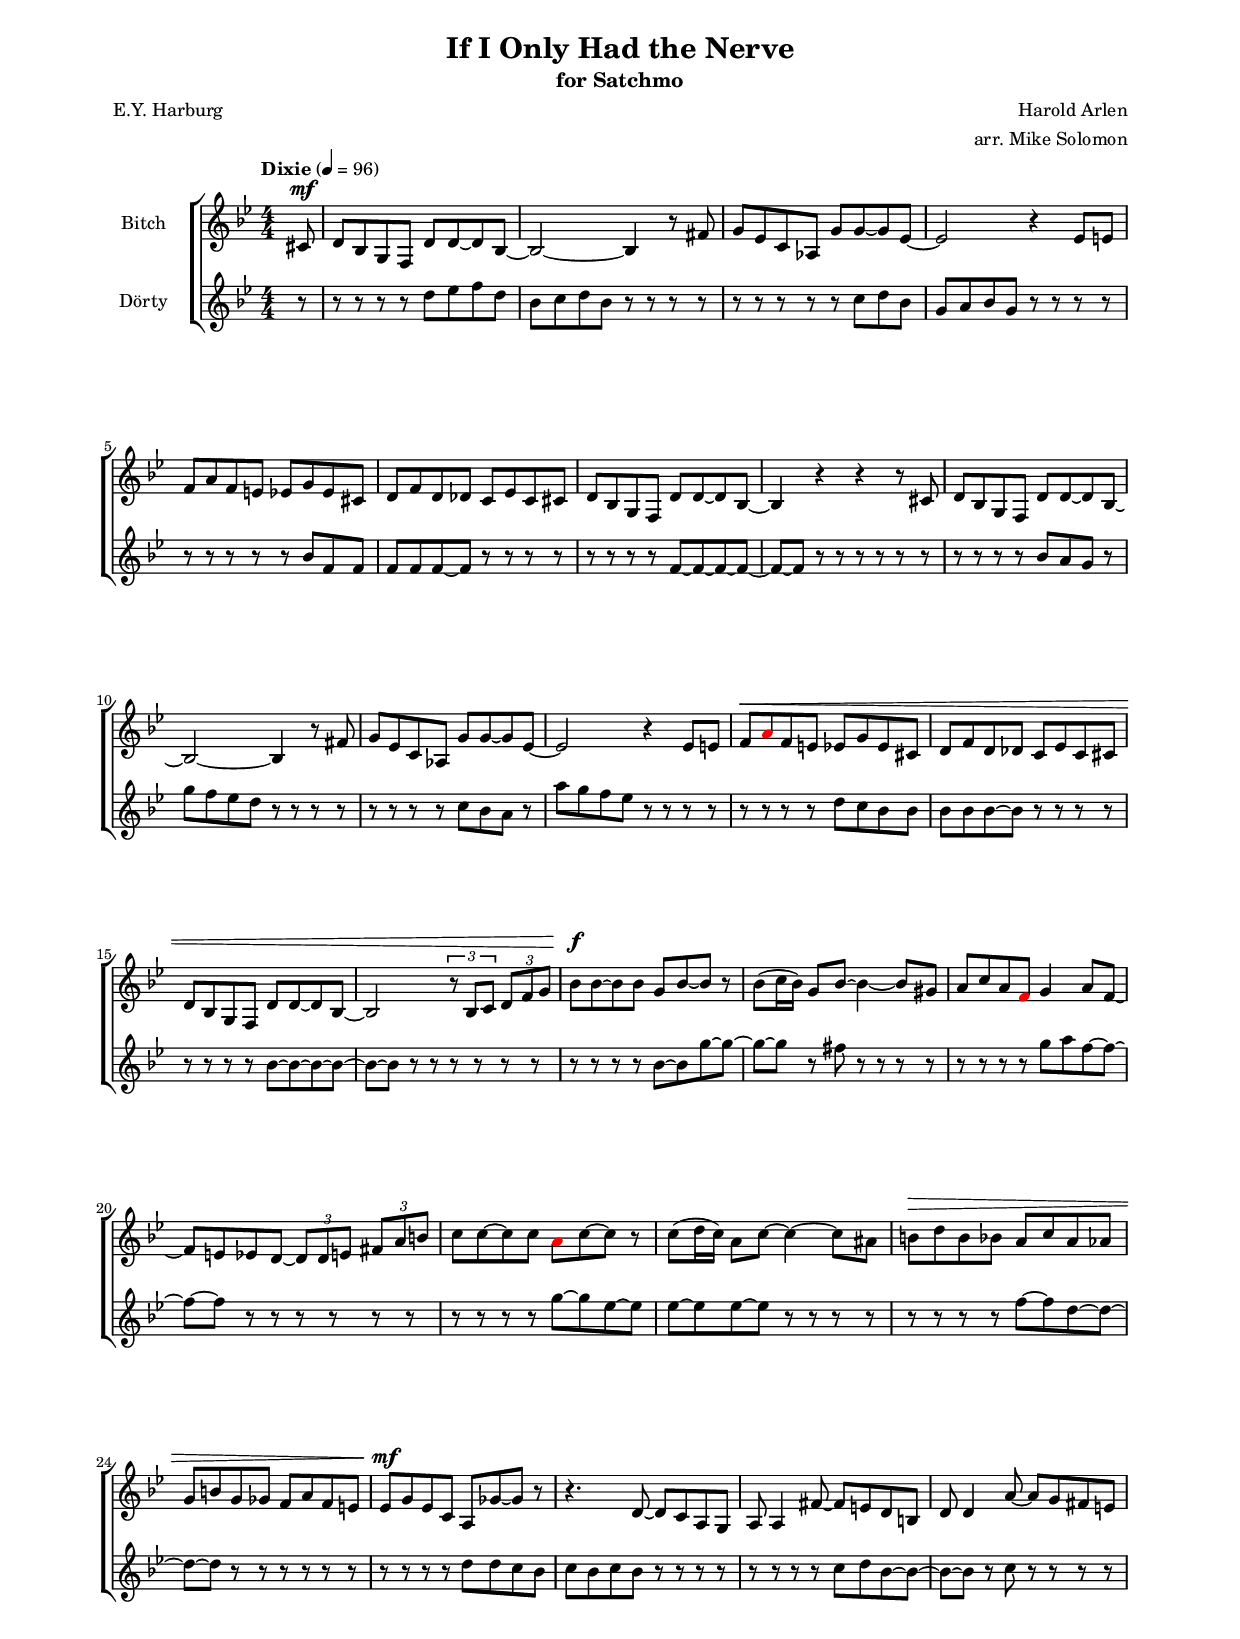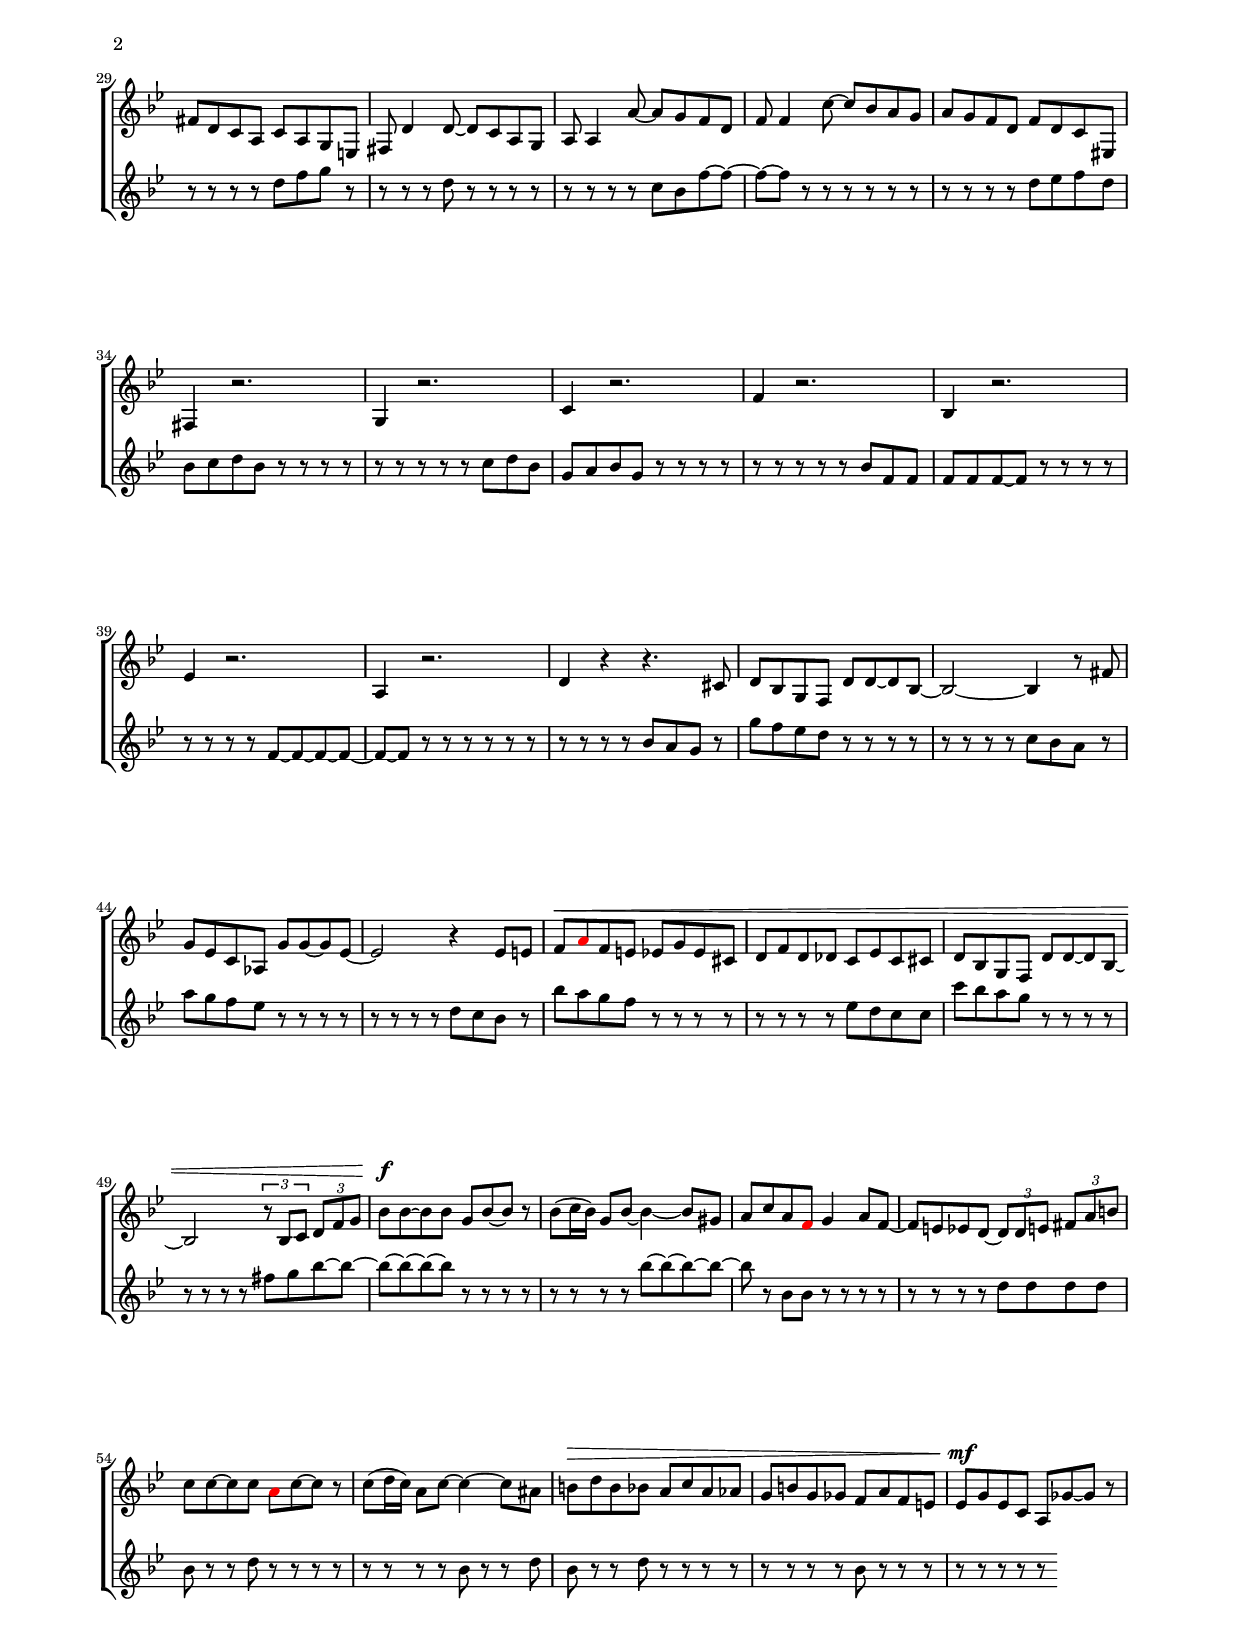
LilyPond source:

\version "2.19.0"
\include "defs-devel.ly"

marD = \markup \null
elsD = \markup \null
mikD = \markup \null
rynZ = \markup \null
desD = \markup \null

#(set-global-staff-size 15.87)
autoBeamInstruction = \autoBeamOn

solo = \markup \italic "solo"
psolo = \markup \italic "(solo)"
skat = \markup \italic "sit skat"
shoot = \markup \italic "SYT"

\header {
  title = "If I Only Had the Nerve"
  subtitle = "for Satchmo"
  %title = "Somewhere Over the Rainbow"
  composer = "Harold Arlen"
  poet = "E.Y. Harburg"
  arranger = "arr. Mike Solomon"
  %arranger = "arr. (anon)"
}
\paper {
  #(define fonts
    (set-global-fonts
    #:music "lilyjazz"
    #:brace "lilyjazz"
    #:roman "LilyJAZZText"
    #:sans "LilyJAZZChord"
    #:factor (/ staff-height pt 20)
  ))
  ragged-right = ##f
  left-margin = 0.75\in
  right-margin = 0.75\in
  top-margin = 0.5\in
  bottom-margin = 0.6\in
  ragged-last-bottom = ##f
  %max-systems-per-page = #2
  %oddHeaderMarkup = "FIRST FULL DRAFT 20.10.14 4:44"
  %evenHeaderMarkup = "FIRST FULL DRAFT 20.10.14 4:44"
}


#(ly:set-option 'point-and-click #f)

#(set-global-staff-size 15.87)

railroad =  {
  \once \override BreathingSign.text = \markup \musicglyph #"scripts.caesura.straight"
  \breathe
}
myred = \once \override NoteHead #'color = #red

php = \once \override Hairpin.stencil = #(parenthesize-callback ly:hairpin::print)

\paper {
  footnote-separator-markup = \markup { \column { " "\override #`(span-factor . 1/5) { \draw-hline } }}
  footnote-padding = 1\mm
  top-system-spacing = #'((basic-distance . 1) (minimum-distance . 0) (padding . 1) (stretchability . 40))
  bottom-system-spacing = #'((basic-distance . 1) (minimum-distance . 0) (padding . 1) (stretchability . 50))
  ragged-right = ##f
}

prefatoryMatter = {
  \key bes \major
  \autoBeamInstruction
  \time 4/4
}

scorePrefatoryMatter = {
  \prefatoryMatter
  \partial 8
}

midiPrefatoryMatter = {
  \prefatoryMatter
  \partial 8
}

theme = \relative c {
  cis8-\tag #'first \mf |
  d8 bes8 g8 f8 d'8 d8 ~ d8 bes8 ~ |
  bes2 ~ bes4 r8 fis'8 |
  g8 ees8 c8 aes8 g'8 g8 ~ g8 ees8 ~ |
  ees2 r4 ees8 e8 |
  f8-\tag #'second \< \tag #'second { \rred } a8 f8 e8 ees8 g8 ees8 cis8 |
  d8 f8 d8 des8 c8 ees8 c8 cis8 |
  d8 bes8 g8 f8 d'8 d8 ~ d8 bes8 ~ |
  \tag #'first { bes4 }
  \tag #'second { bes2 }
}

marks = {
  \tempo "Dixie" 4=96
  \time 4/4
  \partial 8 s8
  \repeat unfold 25 { s1 }
}

soprano = \transpose c c {
  \transpose c c' \removeWithTag #'second \theme
  r4 r4 r8
  \transpose c c' \removeWithTag #'first \theme
  \relative c' {
    \times 2/3 { r8 bes c } \times 2/3 { d f g } |
    bes8\f bes8 ~ bes8 bes8 g8 bes8 ~ bes8 r8 |
    bes8 ( c16 bes ) g8 bes8 ~ bes4 ~ bes8 gis8 |
    a8 c8 a8 \rred f8 g4 a8 f8 ~ |
    f8 e8 ees8 d8 ~ \times 2/3 { d d e } \times 2/3 { fis a b } |
    c8 c8 ~ c8 c8 \rred a8 c8 ~ c8 r8 |
    c8 ( d16 c ) a8 c8 ~ c4 ~ c8 ais8 |
    b8\> d8 b8 bes8 a8 c8 a8 aes8 |
    g8 b8 g8 ges8 f8 a8 f8 e8 |
    ees8\mf g8 ees8 c8 a8 ges'8 ~ ges8 r8 |
    r4. d8 ~ d c a g |
    a a4 fis'8 ~ fis e d b |
    d d4 a'8 ~ a g fis e |
    fis d c a c a g e |
    fis d'4 d8 ~ d c a g |
    a a4 a'8 ~ a g f d |
    f f4 c'8 ~ c bes a g |
    a g f d f d c eis, |
    fis4 r2. |
    g4 r2. |
    c4 r2. |
    f4 r2. |
    bes,4 r2. |
    ees4 r2. |
    a,4 r2. |
    d4 r4 r4. 
  }
  \transpose c c' \removeWithTag #'first \theme
  \relative c' {
      \times 2/3 { r8 bes c } \times 2/3 { d f g } |
      bes8\f bes8 ~ bes8 bes8 g8 bes8 ~ bes8 r8 |
      bes8 ( c16 bes ) g8 bes8 ~ bes4 ~ bes8 gis8 |
      a8 c8 a8 \rred f8 g4 a8 f8 ~ |
      f8 e8 ees8 d8 ~ \times 2/3 { d d e } \times 2/3 { fis a b } |
      c8 c8 ~ c8 c8 \rred a8 c8 ~ c8 r8 |
      c8 ( d16 c ) a8 c8 ~ c4 ~ c8 ais8 |
      b8\> d8 b8 bes8 a8 c8 a8 aes8 |
      g8 b8 g8 ges8 f8 a8 f8 e8 |
      ees8\mf g8 ees8 c8 a8 ges'8 ~ ges8 r8 |
  }
}

sopranoWords = \lyricmode {
}

test = {
  \transpose g g { r8 r8 r8 r8 r8 d''8 ees''8 f''8 d''8 bes'8 c''8 d''8 bes'8 r8 r8 r8 r8 r8 r8 r8 r8 r8 c''8 d''8 bes'8 g'8 a'8 bes'8 g'8 r8 r8 r8 r8 r8 r8 r8 r8 r8 bes'8 f'8 f'8 f'8 f'8 f'8 ~ f'8 r8 r8 r8 r8 r8 r8 r8 r8 f'8 ~ f'8 ~ f'8 ~ f'8 ~ f'8 ~ f'8 r8 r8 r8 r8 r8 r8 r8 r8 r8 r8 bes'8 a'8 g'8 r8 g''8 f''8 ees''8 d''8 r8 r8 r8 r8 r8 r8 r8 r8 c''8 bes'8 a'8 r8 a''8 g''8 f''8 ees''8 r8 r8 r8 r8 r8 r8 r8 r8 d''8 c''8 bes'8 bes'8 bes'8 bes'8 bes'8 ~ bes'8 r8 r8 r8 r8 r8 r8 r8 r8 bes'8 ~ bes'8 ~ bes'8 ~ bes'8 ~ bes'8 ~ bes'8 r8 r8 r8 r8 r8 r8 r8 r8 r8 r8 bes'8 ~ bes'8 g''8 ~ g''8 ~ g''8 ~ g''8 r8 fis''8 r8 r8 r8 r8 r8 r8 r8 r8 g''8 a''8 f''8 ~ f''8 ~ f''8 ~ f''8 r8 r8 r8 r8 r8 r8 r8 r8 r8 r8 g''8 ~ g''8 ees''8 ~ ees''8 ees''8 ~ ees''8 ees''8 ~ ees''8 r8 r8 r8 r8 r8 r8 r8 r8 f''8 ~ f''8 d''8 ~ d''8 ~ d''8 ~ d''8 r8 r8 r8 r8 r8 r8 r8 r8 r8 r8 d''8 d''8 c''8 bes'8 c''8 bes'8 c''8 bes'8 r8 r8 r8 r8 r8 r8 r8 r8 c''8 d''8 bes'8 ~ bes'8 ~ bes'8 ~ bes'8 r8 c''8 r8 r8 r8 r8 r8 r8 r8 r8 d''8 f''8 g''8 r8 r8 r8 r8 d''8 r8 r8 r8 r8 r8 r8 r8 r8 c''8 bes'8 f''8 ~ f''8 ~ f''8 ~ f''8 r8 r8 r8 r8 r8 r8 r8 r8 r8 r8 d''8 ees''8 f''8 d''8 bes'8 c''8 d''8 bes'8 r8 r8 r8 r8 r8 r8 r8 r8 r8 c''8 d''8 bes'8 g'8 a'8 bes'8 g'8 r8 r8 r8 r8 r8 r8 r8 r8 r8 bes'8 f'8 f'8 f'8 f'8 f'8 ~ f'8 r8 r8 r8 r8 r8 r8 r8 r8 f'8 ~ f'8 ~ f'8 ~ f'8 ~ f'8 ~ f'8 r8 r8 r8 r8 r8 r8 r8 r8 r8 r8 bes'8 a'8 g'8 r8 g''8 f''8 ees''8 d''8 r8 r8 r8 r8 r8 r8 r8 r8 c''8 bes'8 a'8 r8 a''8 g''8 f''8 ees''8 r8 r8 r8 r8 r8 r8 r8 r8 d''8 c''8 bes'8 r8 bes''8 a''8 g''8 f''8 r8 r8 r8 r8 r8 r8 r8 r8 ees''8 d''8 c''8 c''8 c'''8 bes''8 a''8 g''8 r8 r8 r8 r8 r8 r8 r8 r8 fis''8 g''8 bes''8 ~ bes''8 ~ bes''8 ~ bes''8 ~ bes''8 ~ bes''8 r8 r8 r8 r8 r8 r8 r8 r8 bes''8 ~ bes''8 ~ bes''8 ~ bes''8 ~ bes''8 r8 bes'8 bes'8 r8 r8 r8 r8 r8 r8 r8 r8 d''8 d''8 d''8 d''8 bes'8 r8 r8 d''8 r8 r8 r8 r8 r8 r8 r8 r8 bes'8 r8 r8 d''8 bes'8 r8 r8 d''8 r8 r8 r8 r8 r8 r8 r8 r8 bes'8 r8 r8 r8 r8 r8 r8 r8 r8 }
}


\score {
  \new ChoirStaff <<
    \new Staff \with { instrumentName = #"Bitch" %shortInstrumentName = #"M."
} <<
      \new Voice = "soprano" { << { \numericTimeSignature
	\scorePrefatoryMatter
        \soprano
      } {
	\scorePrefatoryMatter
        \marks
      } >> }
      \new Lyrics \lyricsto "soprano" {
        \sopranoWords
      }
    >>
    \new Staff \with { instrumentName = #"Dörty" %shortInstrumentName = #"E."
} <<
      \new Voice = "mezzo" { \numericTimeSignature
	\scorePrefatoryMatter
        \test
      }
    >>
  >>
  \midi{}
  \layout {
    \context {
      \Voice
      \override TextScript #'layer = #6
      \override NoteHead #'layer = #7
      \override Glissando #'breakable = ##t
      \override TupletNumber #'breakable = ##t
      \override TupletBracket #'breakable = ##t
      \override DynamicLineSpanner.direction = #UP
      \remove "Forbid_line_break_engraver"
    }
    \context {
      \Staff
      %\consists "Metronome_mark_engraver"
      \override TimeSignature #'style = #'numbered
      \override StaffSymbol #'layer = #4
      \override TimeSignature #'layer = #3
      \override TimeSignature #'whiteout = ##t
    }
    \context {
      \Lyrics
      %\override LyricText #'whiteout = ##t
      \override LyricText #'layer = #6
    }
    \context {
      \Score
      %\remove "Metronome_mark_engraver"
      \override NonMusicalPaperColumn #'allow-loose-spacing = ##f
    }
  }
}
